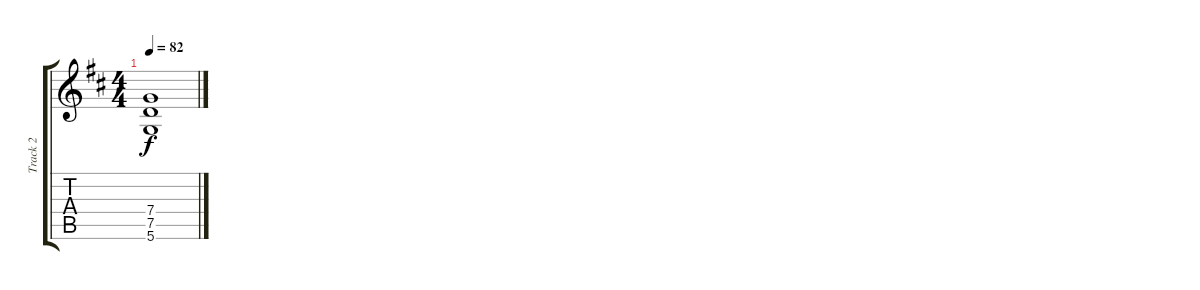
\track ("Track 2" "Track 2") {instrument distortionguitar}
\staff {score tabs}
\tuning (D4 A3 F3 C3 G2 D2) {hide}
\ts (4 4)
\tempo 82
\clef g2
\ks bminor
(7.4{t} 7.5{t} 5.6{t}).1{dy f}
